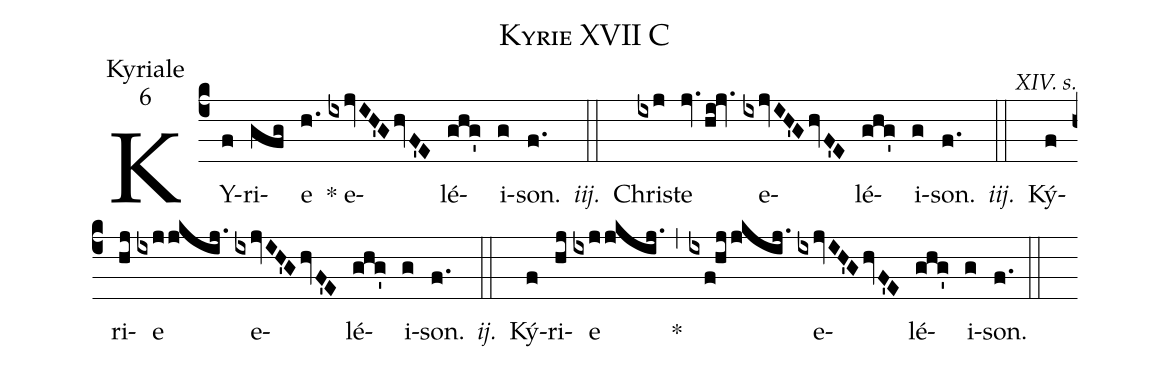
name:Kyrie XVII C;
office-part:Kyriale;
mode:6;
commentary:XIV. s.;
%%
(c4) KY(f)ri(gfg)e(h.) * e(ixjvIH'GhvF'E)lé(ghg')i(g)son.(f.) <i>iij.</i>(::)
Chri(ixj)ste(jv.hi!jv.) e(ixjvIH'GhvF'E)lé(ghg')i(g)son.(f.) <i>iij.</i>(::)
Ký(f)ri(hj)e(ixjjkij.) e(ixjvIH'GhvF'E)lé(ghg')i(g)son.(f.) <i>ij.</i>(::)
Ký(f)ri(hj)e(ixjjkij.) <clear>*(,) (ixf!hjjkij.) e(ixjvIH'GhvF'E)lé(ghg')i(g)son.(f.) (::)
